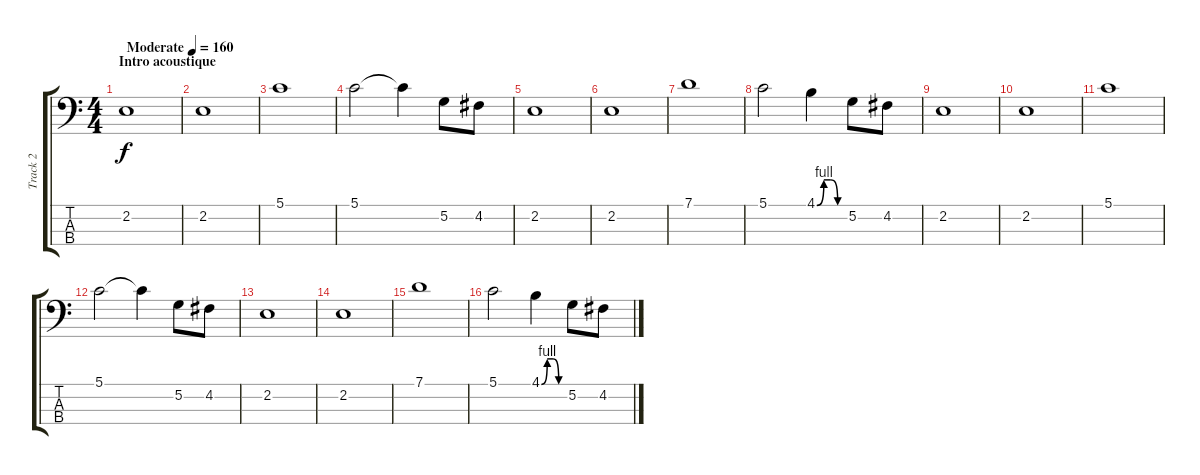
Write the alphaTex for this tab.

\track ("Track 2" "Track 2") {instrument electricbasspick}
\staff {score tabs}
\tuning (G2 D2 A1 E1) {hide}
\ts (4 4)
\section ("" "Intro acoustique")
\tempo (160 "Moderate")
\clef f4
\ks c
2.2.1{dy f instrument electricbasspick} |
2.2.1 |
5.1.1 |
5.1.2 5.1{t}.4 5.2.8 4.2.8 |
2.2.1 |
2.2.1 |
7.1.1 |
5.1.2 4.1{be (custom 0 0 15 4 30 4 45 0 60 0)}.4 5.2.8 4.2.8 |
2.2.1 |
2.2.1 |
5.1.1 |
5.1.2 5.1{t}.4 5.2.8 4.2.8 |
2.2.1 |
2.2.1 |
7.1.1 |
5.1.2 4.1{be (custom 0 0 15 4 30 4 45 0 60 0)}.4 5.2.8 4.2.8
